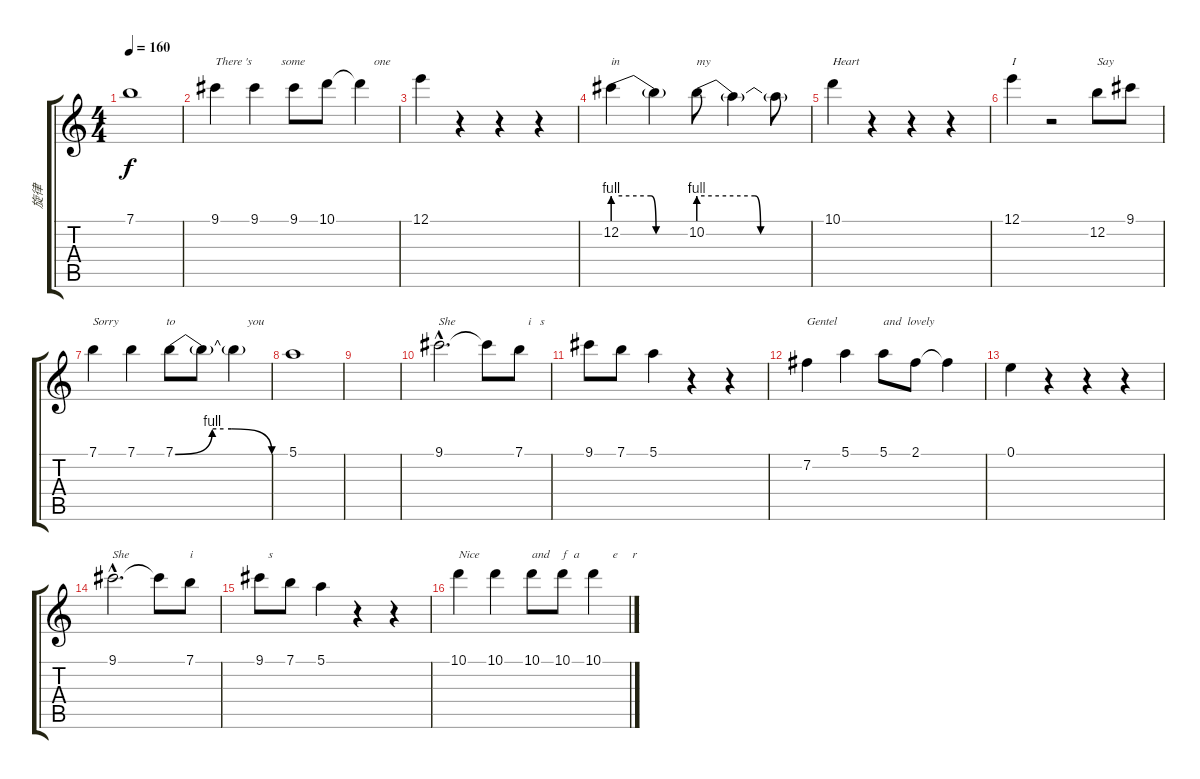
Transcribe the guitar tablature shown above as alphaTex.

\track ("旋律" "旋律") {instrument distortionguitar}
\staff {score tabs}
\tuning (E4 B3 G3 D3 A2 E2) {hide}
\ts (4 4)
\tempo 160
\clef g2
\ks c
7.1{t}.1{dy f} |
9.1.4{txt "There 's          some                       one"} 9.1.4 9.1.8 10.1.8 10.1{t}.4 |
12.1.4 r.4 r.4 r.4 |
12.2{be (custom 0 4 30 4 34 0 60 0)}.4{txt "in"} 12.2{t}.4 10.2{be (custom 0 4 30 4 33 0 60 0)}.8{txt "my"} 10.2{t}.4 10.2{t}.8 |
10.1.4{txt "Heart"} r.4 r.4 r.4 |
12.1.4{txt "I"} r.2 12.2.8{txt "Say"} 9.1.8 |
7.1.4{txt "Sorry                to                        you"} 7.1.4 7.1{be (custom 0 0 23 4 30 4 35 4 60 0)}.8 7.1{t}.8 7.1{t}.4 |
5.1.1 |
|
9.1{hac}.2{d txt "She"} 9.1{t}.8 7.1.8{txt "   i   s"} |
9.1.8 7.1.8 5.1.4 r.4 r.4 |
7.2.4{txt "Gentel"} 5.1.4 5.1.8{txt "and  lovely"} 2.1.8 2.1{t}.4 |
0.1.4 r.4 r.4 r.4 |
9.1{hac}.2{d txt "She"} 9.1{t}.8 7.1.8{txt "i    "} |
9.1.8{txt "   s"} 7.1.8 5.1.4 r.4 r.4 |
10.1.4{txt "Nice"} 10.1.4 10.1.8{txt "and"} 10.1.8{txt "f  a           e     r"} 10.1.4
